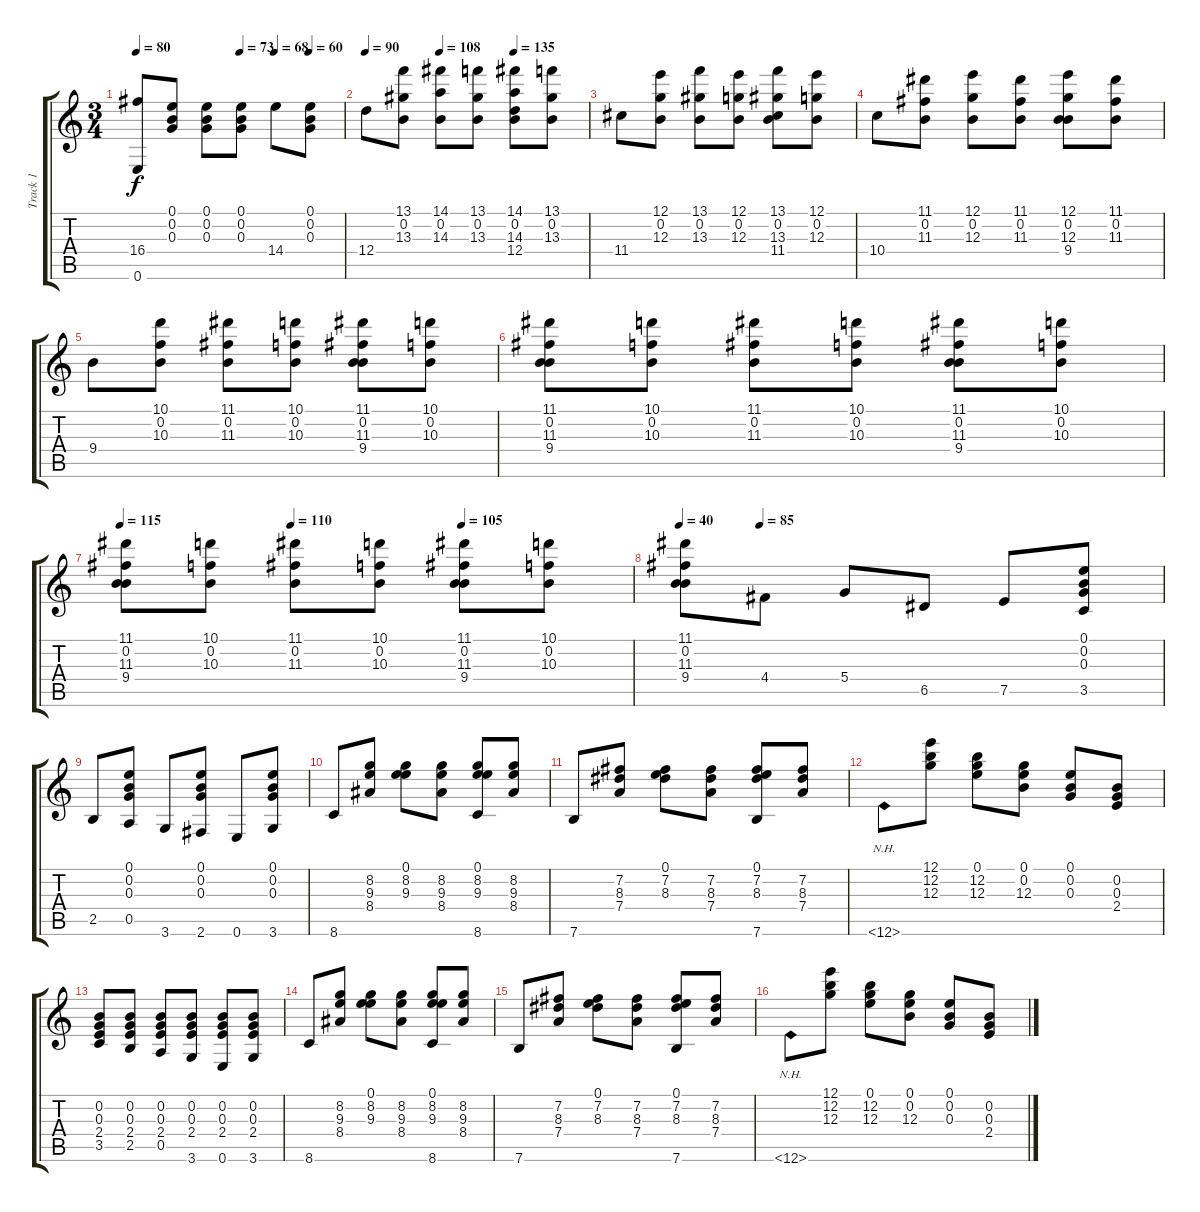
\track ("Track 1" "Track 1") {instrument acousticguitarnylon}
\staff {score tabs}
\tuning (E4 B3 G3 D3 A2 E2) {hide}
\ts (3 4)
\tempo 80
\tempo (73 0.5)
\tempo (68 0.6666666666666666)
\tempo (60 0.8333333333333334)
\clef g2
\ks c
(16.4 0.6).8{dy f} (0.1 0.2 0.3).8 (0.1 0.2 0.3).8 (0.1 0.2 0.3).8 14.4.8 (0.1 0.2 0.3).8 |
\tempo 90
\tempo (108 0.3333333333333333)
\tempo (135 0.6666666666666666)
12.4.8 (13.1 0.2 13.3).8 (14.1 0.2 14.3).8 (13.1 0.2 13.3).8 (14.1 0.2 14.3 12.4).8 (13.1 0.2 13.3).8 |
11.4.8 (12.1 0.2 12.3).8 (13.1 0.2 13.3).8 (12.1 0.2 12.3).8 (13.1 0.2 13.3 11.4).8 (12.1 0.2 12.3).8 |
10.4.8 (11.1 0.2 11.3).8 (12.1 0.2 12.3).8 (11.1 0.2 11.3).8 (12.1 0.2 12.3 9.4).8 (11.1 0.2 11.3).8 |
9.4.8 (10.1 0.2 10.3).8 (11.1 0.2 11.3).8 (10.1 0.2 10.3).8 (11.1 0.2 11.3 9.4).8 (10.1 0.2 10.3).8 |
(11.1 0.2 11.3 9.4).8 (10.1 0.2 10.3).8 (11.1 0.2 11.3).8 (10.1 0.2 10.3).8 (11.1 0.2 11.3 9.4).8 (10.1 0.2 10.3).8 |
\tempo 115
\tempo (110 0.3333333333333333)
\tempo (105 0.6666666666666666)
(11.1 0.2 11.3 9.4).8 (10.1 0.2 10.3).8 (11.1 0.2 11.3).8 (10.1 0.2 10.3).8 (11.1 0.2 11.3 9.4).8 (10.1 0.2 10.3).8 |
\tempo 40
\tempo (85 0.16666666666666666)
(11.1 0.2 11.3 9.4).8 4.4.8 5.4.8 6.5.8 7.5.8 (0.1 0.2 0.3 3.5).8 |
2.5.8 (0.1 0.2 0.3 0.5).8 3.6.8 (0.1 0.2 0.3 2.6).8 0.6.8 (0.1 0.2 0.3 3.6).8 |
8.6.8 (8.2 9.3 8.4).8 (0.1 8.2 9.3).8 (8.2 9.3 8.4).8 (0.1 8.2 9.3 8.6).8 (8.2 9.3 8.4).8 |
7.6.8 (7.2 8.3 7.4).8 (0.1 7.2 8.3).8 (7.2 8.3 7.4).8 (0.1 7.2 8.3 7.6).8 (7.2 8.3 7.4).8 |
12.6{nh}.8 (12.1 12.2 12.3).8 (0.1 12.2 12.3).8 (0.1 0.2 12.3).8 (0.1 0.2 0.3).8 (0.2 0.3 2.4).8 |
(0.2 0.3 2.4 3.5).8 (0.2 0.3 2.4 2.5).8 (0.2 0.3 2.4 0.5).8 (0.2 0.3 2.4 3.6).8 (0.2 0.3 2.4 0.6).8 (0.2 0.3 2.4 3.6).8 |
8.6.8 (8.2 9.3 8.4).8 (0.1 8.2 9.3).8 (8.2 9.3 8.4).8 (0.1 8.2 9.3 8.6).8 (8.2 9.3 8.4).8 |
7.6.8 (7.2 8.3 7.4).8 (0.1 7.2 8.3).8 (7.2 8.3 7.4).8 (0.1 7.2 8.3 7.6).8 (7.2 8.3 7.4).8 |
12.6{nh}.8 (12.1 12.2 12.3).8 (0.1 12.2 12.3).8 (0.1 0.2 12.3).8 (0.1 0.2 0.3).8 (0.2 0.3 2.4).8
